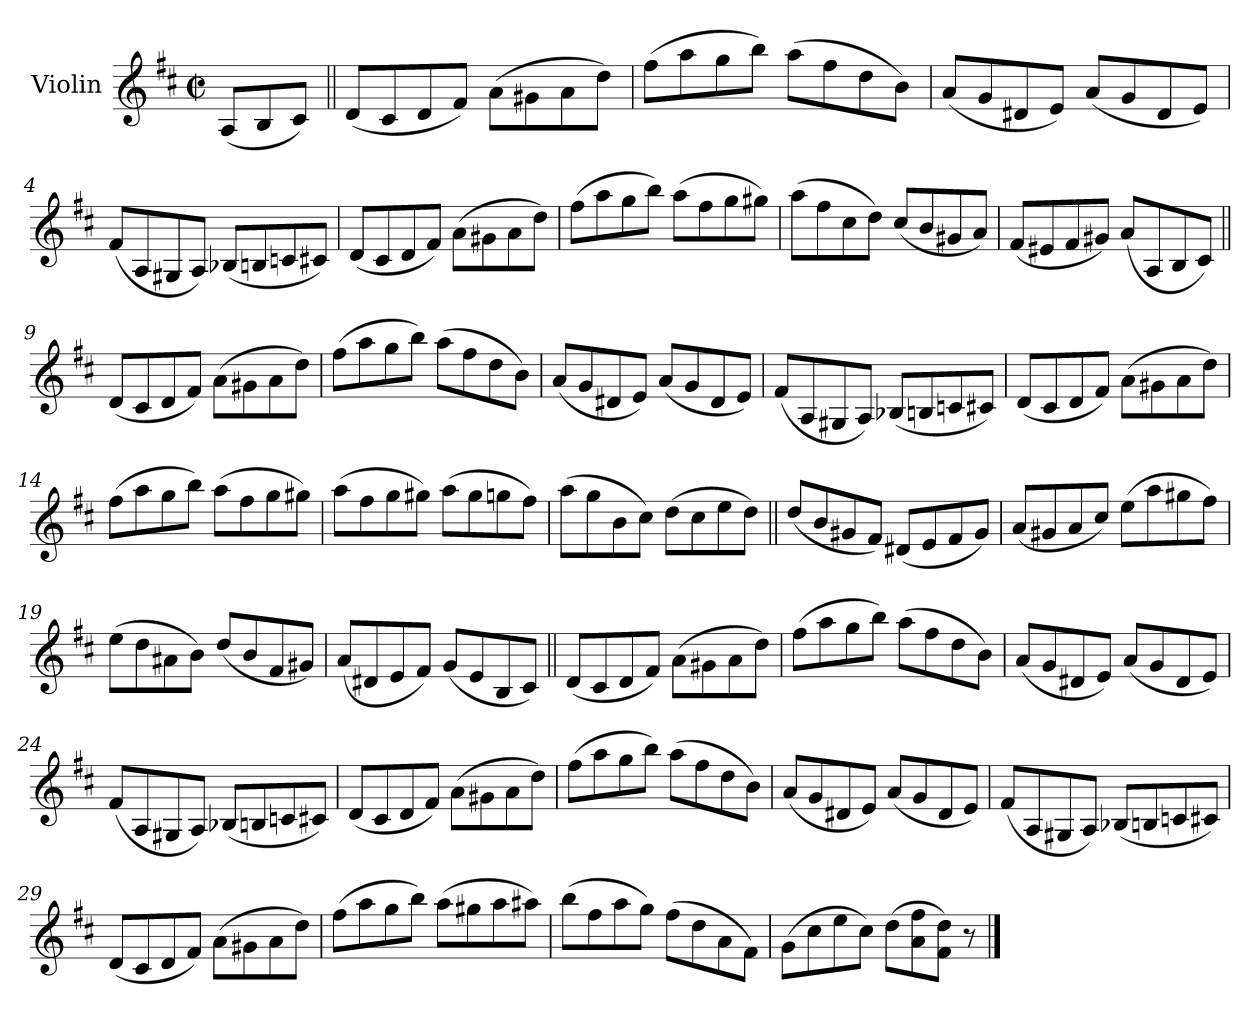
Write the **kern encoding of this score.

**kern
*part1
*staff1
*I"Violin
*I'Vln.
*clefG2
*k[f#c#]
*M2/2
*met(c|)
*MM140
=
(<8A/L
8B/
8c#/J)
=1||
(<8d/L
8c#/
8d/
8f#/J)
(>8a\L
8g#X\
8a\
8dd\J)
=2
(>8ff#\L
8aa\
8gg\
8bb\J)
(>8aa\L
8ff#\
8dd\
8b\J)
=3
(<8a/L
8g/
8d#X/
8e/J)
(<8a/L
8g/
8d#/
8e/J)
=4
(<8f#/L
8A/
8G#X/
8A/J)
(<8B-X/L
8Bn/
8cn/
8c#X/J)
!!LO:LB:g=z
=5
(<8d/L
8c#/
8d/
8f#/J)
(>8a\L
8g#X\
8a\
8dd\J)
=6
(>8ff#\L
8aa\
8gg\
8bb\J)
(>8aa\L
8ff#\
8gg\
8gg#X\J)
=7
(>8aa\L
8ff#\
8cc#\
8dd\J)
(<8cc#/L
8b/
8g#X/
8a/J)
=8
(<8f#/L
8e#X/
8f#/
8g#X/J)
(<8a/L
8A/
8B/
8c#/J)
!!LO:LB:g=z
=9||
(<8d/L
8c#/
8d/
8f#/J)
(>8a\L
8g#X\
8a\
8dd\J)
=10
(>8ff#\L
8aa\
8gg\
8bb\J)
(>8aa\L
8ff#\
8dd\
8b\J)
=11
(<8a/L
8g/
8d#X/
8e/J)
(<8a/L
8g/
8d#/
8e/J)
=12
(<8f#/L
8A/
8G#X/
8A/J)
(<8B-X/L
8Bn/
8cn/
8c#X/J)
!!LO:LB:g=z
=13
(<8d/L
8c#/
8d/
8f#/J)
(>8a\L
8g#X\
8a\
8dd\J)
=14
(>8ff#\L
8aa\
8gg\
8bb\J)
(>8aa\L
8ff#\
8gg\
8gg#X\J)
=15
(>8aa\L
8ff#\
8gg\
8gg#X\J)
(>8aa\L
8gg#\
8ggn\
8ff#\J)
=16
(>8aa\L
8gg\
8b\
8cc#\J)
(>8dd\L
8cc#\
8ee\
8dd\J)
!!LO:LB:g=z
=17||
(<8dd/L
8b/
8g#X/
8f#/J)
(<8d#X/L
8e/
8f#/
8g#/J)
=18
(<8a/L
8g#X/
8a/
8cc#/J)
(>8ee\L
8aa\
8gg#X\
8ff#\J)
=19
(>8ee\L
8dd\
8a#X\
8b\J)
(<8dd/L
8b/
8f#/
8g#X/J)
=20
(>8a/L
8d#X/
8e/
8f#/J)
(<8g/L
8e/
8B/
8c#/J)
!!LO:LB:g=z
=21||
(<8d/L
8c#/
8d/
8f#/J)
(>8a\L
8g#X\
8a\
8dd\J)
=22
(>8ff#\L
8aa\
8gg\
8bb\J)
(>8aa\L
8ff#\
8dd\
8b\J)
=23
(<8a/L
8g/
8d#X/
8e/J)
(<8a/L
8g/
8d#/
8e/J)
=24
(>8f#/L
8A/
8G#X/
8A/J)
(>8B-X/L
8Bn/
8cn/
8c#X/J)
!!LO:LB:g=z
=25
(<8d/L
8c#/
8d/
8f#/J)
(>8a\L
8g#X\
8a\
8dd\J)
=26
(>8ff#\L
8aa\
8gg\
8bb\J)
(>8aa\L
8ff#\
8dd\
8b\J)
=27
(>8a/L
8g/
8d#X/
8e/J)
(>8a/L
8g/
8d#/
8e/J)
=28
(>8f#/L
8A/
8G#X/
8A/J)
(>8B-X/L
8Bn/
8cn/
8c#X/J)
!!LO:LB:g=z
=29
(<8d/L
8c#/
8d/
8f#/J)
(>8a\L
8g#X\
8a\
8dd\J)
=30
(>8ff#\L
8aa\
8gg\
8bb\J)
(>8aa\L
8gg#X\
8aa\
8aa#X\J)
=31
(>8bb\L
8ff#\
8aa\
8gg\J)
(>8ff#\L
8dd\
8a\
8f#\J)
=32
(>8g\L
8cc#\
8ee\
8cc#\J)
(>8dd\L
8a\ 8ff#\
8f#\ 8dd\J)
8r
==
*-
